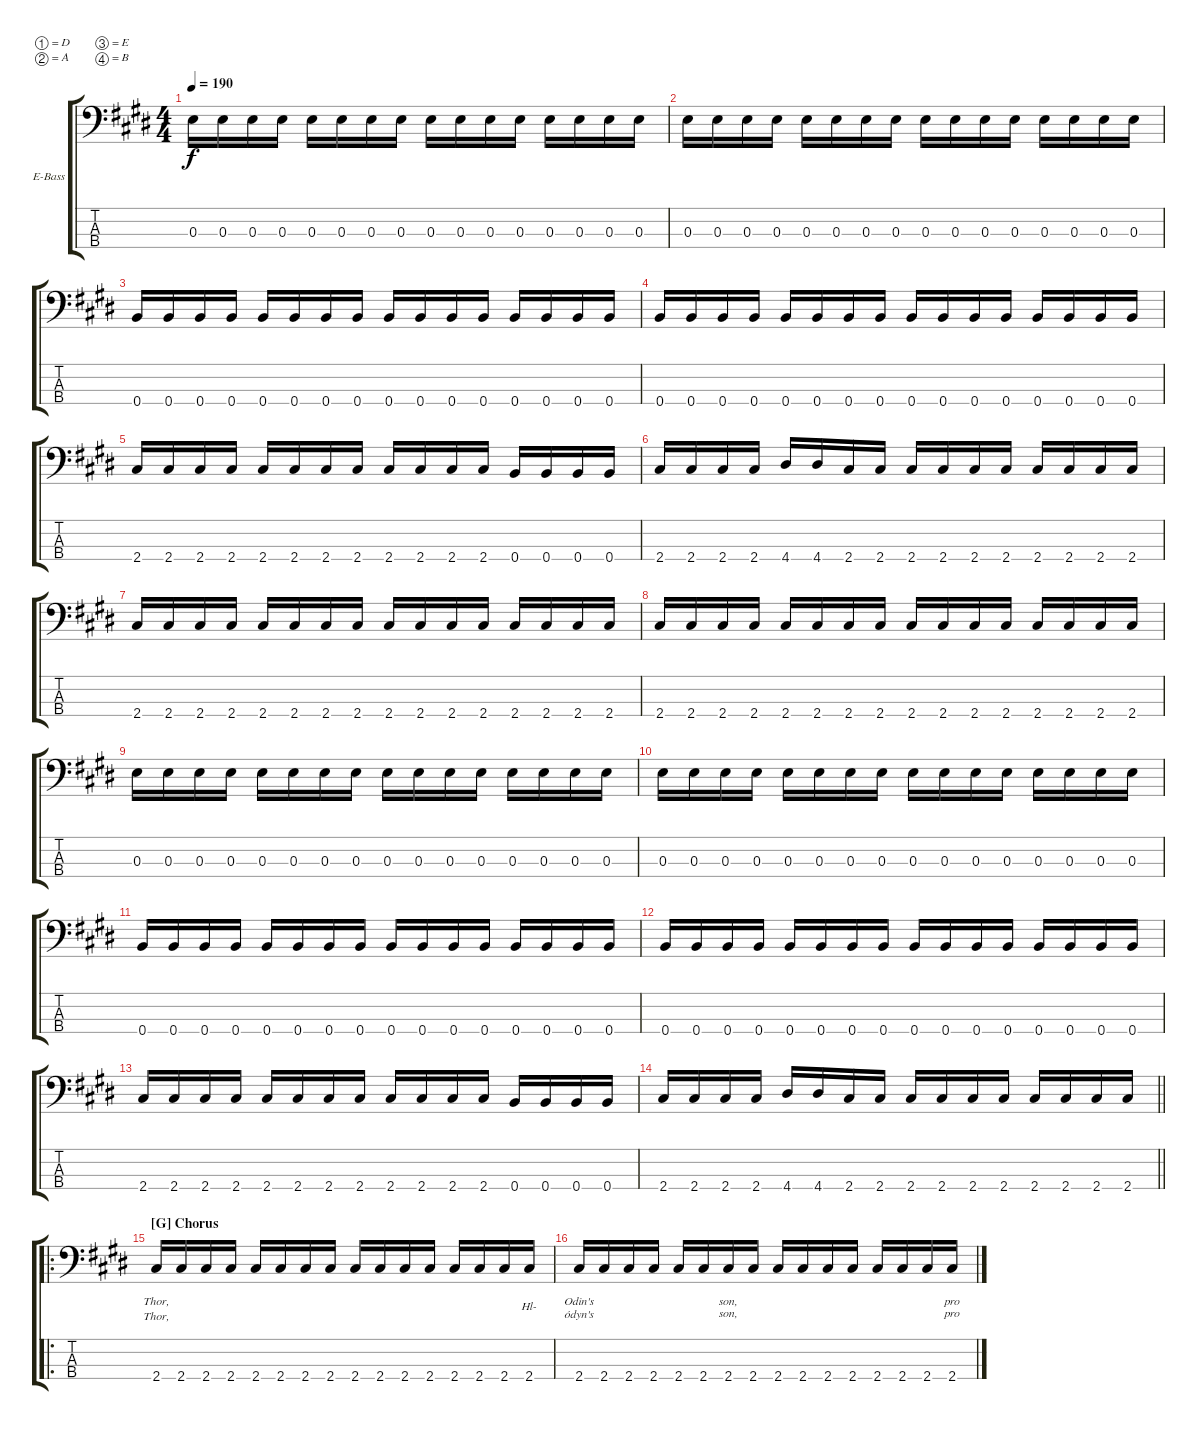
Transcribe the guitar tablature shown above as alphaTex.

\bracketExtendMode groupsimilarinstruments
\firstSystemTrackNameOrientation horizontal
\otherSystemsTrackNameOrientation horizontal
\track ("Bass" "E-Bass") {instrument electricbasspick}
\staff {score tabs}
\tuning (D3 A2 E1 B0)
\ts (4 4)
\tempo 190
\clef f4
\ks c#minor
0.3.16{ot 8vb lyrics (0 "") lyrics (1 "") lyrics (2 "") lyrics (3 "") lyrics (4 "") dy f} 0.3.16{ot 8vb lyrics (0 "") lyrics (1 "") lyrics (2 "") lyrics (3 "") lyrics (4 "")} 0.3.16{ot 8vb lyrics (0 "") lyrics (1 "") lyrics (2 "") lyrics (3 "") lyrics (4 "")} 0.3.16{ot 8vb lyrics (0 "") lyrics (1 "") lyrics (2 "") lyrics (3 "") lyrics (4 "")} 0.3.16{ot 8vb lyrics (0 "") lyrics (1 "") lyrics (2 "") lyrics (3 "") lyrics (4 "")} 0.3.16{ot 8vb lyrics (0 "") lyrics (1 "") lyrics (2 "") lyrics (3 "") lyrics (4 "")} 0.3.16{ot 8vb lyrics (0 "") lyrics (1 "") lyrics (2 "") lyrics (3 "") lyrics (4 "")} 0.3.16{ot 8vb lyrics (0 "") lyrics (1 "") lyrics (2 "") lyrics (3 "") lyrics (4 "")} 0.3.16{ot 8vb lyrics (0 "") lyrics (1 "") lyrics (2 "") lyrics (3 "") lyrics (4 "")} 0.3.16{ot 8vb lyrics (0 "") lyrics (1 "") lyrics (2 "") lyrics (3 "") lyrics (4 "")} 0.3.16{ot 8vb lyrics (0 "") lyrics (1 "") lyrics (2 "") lyrics (3 "") lyrics (4 "")} 0.3.16{ot 8vb lyrics (0 "") lyrics (1 "") lyrics (2 "") lyrics (3 "") lyrics (4 "")} 0.3.16{ot 8vb lyrics (0 "") lyrics (1 "") lyrics (2 "") lyrics (3 "") lyrics (4 "")} 0.3.16{ot 8vb lyrics (0 "") lyrics (1 "") lyrics (2 "") lyrics (3 "") lyrics (4 "")} 0.3.16{ot 8vb lyrics (0 "") lyrics (1 "") lyrics (2 "") lyrics (3 "") lyrics (4 "")} 0.3.16{ot 8vb lyrics (0 "") lyrics (1 "") lyrics (2 "") lyrics (3 "") lyrics (4 "")} |
0.3.16{ot 8vb lyrics (0 "") lyrics (1 "") lyrics (2 "") lyrics (3 "") lyrics (4 "")} 0.3.16{ot 8vb lyrics (0 "") lyrics (1 "") lyrics (2 "") lyrics (3 "") lyrics (4 "")} 0.3.16{ot 8vb lyrics (0 "") lyrics (1 "") lyrics (2 "") lyrics (3 "") lyrics (4 "")} 0.3.16{ot 8vb lyrics (0 "") lyrics (1 "") lyrics (2 "") lyrics (3 "") lyrics (4 "")} 0.3.16{ot 8vb lyrics (0 "") lyrics (1 "") lyrics (2 "") lyrics (3 "") lyrics (4 "")} 0.3.16{ot 8vb lyrics (0 "") lyrics (1 "") lyrics (2 "") lyrics (3 "") lyrics (4 "")} 0.3.16{ot 8vb lyrics (0 "") lyrics (1 "") lyrics (2 "") lyrics (3 "") lyrics (4 "")} 0.3.16{ot 8vb lyrics (0 "") lyrics (1 "") lyrics (2 "") lyrics (3 "") lyrics (4 "")} 0.3.16{ot 8vb lyrics (0 "") lyrics (1 "") lyrics (2 "") lyrics (3 "") lyrics (4 "")} 0.3.16{ot 8vb lyrics (0 "") lyrics (1 "") lyrics (2 "") lyrics (3 "") lyrics (4 "")} 0.3.16{ot 8vb lyrics (0 "") lyrics (1 "") lyrics (2 "") lyrics (3 "") lyrics (4 "")} 0.3.16{ot 8vb lyrics (0 "") lyrics (1 "") lyrics (2 "") lyrics (3 "") lyrics (4 "")} 0.3.16{ot 8vb lyrics (0 "") lyrics (1 "") lyrics (2 "") lyrics (3 "") lyrics (4 "")} 0.3.16{ot 8vb lyrics (0 "") lyrics (1 "") lyrics (2 "") lyrics (3 "") lyrics (4 "")} 0.3.16{ot 8vb lyrics (0 "") lyrics (1 "") lyrics (2 "") lyrics (3 "") lyrics (4 "")} 0.3.16{ot 8vb lyrics (0 "") lyrics (1 "") lyrics (2 "") lyrics (3 "") lyrics (4 "")} |
0.4.16{ot 8vb lyrics (0 "") lyrics (1 "") lyrics (2 "") lyrics (3 "") lyrics (4 "")} 0.4.16{ot 8vb lyrics (0 "") lyrics (1 "") lyrics (2 "") lyrics (3 "") lyrics (4 "")} 0.4.16{ot 8vb lyrics (0 "") lyrics (1 "") lyrics (2 "") lyrics (3 "") lyrics (4 "")} 0.4.16{ot 8vb lyrics (0 "") lyrics (1 "") lyrics (2 "") lyrics (3 "") lyrics (4 "")} 0.4.16{ot 8vb lyrics (0 "") lyrics (1 "") lyrics (2 "") lyrics (3 "") lyrics (4 "")} 0.4.16{ot 8vb lyrics (0 "") lyrics (1 "") lyrics (2 "") lyrics (3 "") lyrics (4 "")} 0.4.16{ot 8vb lyrics (0 "") lyrics (1 "") lyrics (2 "") lyrics (3 "") lyrics (4 "")} 0.4.16{ot 8vb lyrics (0 "") lyrics (1 "") lyrics (2 "") lyrics (3 "") lyrics (4 "")} 0.4.16{ot 8vb lyrics (0 "") lyrics (1 "") lyrics (2 "") lyrics (3 "") lyrics (4 "")} 0.4.16{ot 8vb lyrics (0 "") lyrics (1 "") lyrics (2 "") lyrics (3 "") lyrics (4 "")} 0.4.16{ot 8vb lyrics (0 "") lyrics (1 "") lyrics (2 "") lyrics (3 "") lyrics (4 "")} 0.4.16{ot 8vb lyrics (0 "") lyrics (1 "") lyrics (2 "") lyrics (3 "") lyrics (4 "")} 0.4.16{ot 8vb lyrics (0 "") lyrics (1 "") lyrics (2 "") lyrics (3 "") lyrics (4 "")} 0.4.16{ot 8vb lyrics (0 "") lyrics (1 "") lyrics (2 "") lyrics (3 "") lyrics (4 "")} 0.4.16{ot 8vb lyrics (0 "") lyrics (1 "") lyrics (2 "") lyrics (3 "") lyrics (4 "")} 0.4.16{ot 8vb lyrics (0 "") lyrics (1 "") lyrics (2 "") lyrics (3 "") lyrics (4 "")} |
0.4.16{ot 8vb lyrics (0 "") lyrics (1 "") lyrics (2 "") lyrics (3 "") lyrics (4 "")} 0.4.16{ot 8vb lyrics (0 "") lyrics (1 "") lyrics (2 "") lyrics (3 "") lyrics (4 "")} 0.4.16{ot 8vb lyrics (0 "") lyrics (1 "") lyrics (2 "") lyrics (3 "") lyrics (4 "")} 0.4.16{ot 8vb lyrics (0 "") lyrics (1 "") lyrics (2 "") lyrics (3 "") lyrics (4 "")} 0.4.16{ot 8vb lyrics (0 "") lyrics (1 "") lyrics (2 "") lyrics (3 "") lyrics (4 "")} 0.4.16{ot 8vb lyrics (0 "") lyrics (1 "") lyrics (2 "") lyrics (3 "") lyrics (4 "")} 0.4.16{ot 8vb lyrics (0 "") lyrics (1 "") lyrics (2 "") lyrics (3 "") lyrics (4 "")} 0.4.16{ot 8vb lyrics (0 "") lyrics (1 "") lyrics (2 "") lyrics (3 "") lyrics (4 "")} 0.4.16{ot 8vb lyrics (0 "") lyrics (1 "") lyrics (2 "") lyrics (3 "") lyrics (4 "")} 0.4.16{ot 8vb lyrics (0 "") lyrics (1 "") lyrics (2 "") lyrics (3 "") lyrics (4 "")} 0.4.16{ot 8vb lyrics (0 "") lyrics (1 "") lyrics (2 "") lyrics (3 "") lyrics (4 "")} 0.4.16{ot 8vb lyrics (0 "") lyrics (1 "") lyrics (2 "") lyrics (3 "") lyrics (4 "")} 0.4.16{ot 8vb lyrics (0 "") lyrics (1 "") lyrics (2 "") lyrics (3 "") lyrics (4 "")} 0.4.16{ot 8vb lyrics (0 "") lyrics (1 "") lyrics (2 "") lyrics (3 "") lyrics (4 "")} 0.4.16{ot 8vb lyrics (0 "") lyrics (1 "") lyrics (2 "") lyrics (3 "") lyrics (4 "")} 0.4.16{ot 8vb lyrics (0 "") lyrics (1 "") lyrics (2 "") lyrics (3 "") lyrics (4 "")} |
2.4.16{ot 8vb lyrics (0 "") lyrics (1 "") lyrics (2 "") lyrics (3 "") lyrics (4 "")} 2.4.16{ot 8vb lyrics (0 "") lyrics (1 "") lyrics (2 "") lyrics (3 "") lyrics (4 "")} 2.4.16{ot 8vb lyrics (0 "") lyrics (1 "") lyrics (2 "") lyrics (3 "") lyrics (4 "")} 2.4.16{ot 8vb lyrics (0 "") lyrics (1 "") lyrics (2 "") lyrics (3 "") lyrics (4 "")} 2.4.16{ot 8vb lyrics (0 "") lyrics (1 "") lyrics (2 "") lyrics (3 "") lyrics (4 "")} 2.4.16{ot 8vb lyrics (0 "") lyrics (1 "") lyrics (2 "") lyrics (3 "") lyrics (4 "")} 2.4.16{ot 8vb lyrics (0 "") lyrics (1 "") lyrics (2 "") lyrics (3 "") lyrics (4 "")} 2.4.16{ot 8vb lyrics (0 "") lyrics (1 "") lyrics (2 "") lyrics (3 "") lyrics (4 "")} 2.4.16{ot 8vb lyrics (0 "") lyrics (1 "") lyrics (2 "") lyrics (3 "") lyrics (4 "")} 2.4.16{ot 8vb lyrics (0 "") lyrics (1 "") lyrics (2 "") lyrics (3 "") lyrics (4 "")} 2.4.16{ot 8vb lyrics (0 "") lyrics (1 "") lyrics (2 "") lyrics (3 "") lyrics (4 "")} 2.4.16{ot 8vb lyrics (0 "") lyrics (1 "") lyrics (2 "") lyrics (3 "") lyrics (4 "")} 0.4.16{ot 8vb lyrics (0 "") lyrics (1 "") lyrics (2 "") lyrics (3 "") lyrics (4 "")} 0.4.16{ot 8vb lyrics (0 "") lyrics (1 "") lyrics (2 "") lyrics (3 "") lyrics (4 "")} 0.4.16{ot 8vb lyrics (0 "") lyrics (1 "") lyrics (2 "") lyrics (3 "") lyrics (4 "")} 0.4.16{ot 8vb lyrics (0 "") lyrics (1 "") lyrics (2 "") lyrics (3 "") lyrics (4 "")} |
2.4.16{ot 8vb lyrics (0 "") lyrics (1 "") lyrics (2 "") lyrics (3 "") lyrics (4 "")} 2.4.16{ot 8vb lyrics (0 "") lyrics (1 "") lyrics (2 "") lyrics (3 "") lyrics (4 "")} 2.4.16{ot 8vb lyrics (0 "") lyrics (1 "") lyrics (2 "") lyrics (3 "") lyrics (4 "")} 2.4.16{ot 8vb lyrics (0 "") lyrics (1 "") lyrics (2 "") lyrics (3 "") lyrics (4 "")} 4.4.16{ot 8vb lyrics (0 "") lyrics (1 "") lyrics (2 "") lyrics (3 "") lyrics (4 "")} 4.4.16{ot 8vb lyrics (0 "") lyrics (1 "") lyrics (2 "") lyrics (3 "") lyrics (4 "")} 2.4.16{ot 8vb lyrics (0 "") lyrics (1 "") lyrics (2 "") lyrics (3 "") lyrics (4 "")} 2.4.16{ot 8vb lyrics (0 "") lyrics (1 "") lyrics (2 "") lyrics (3 "") lyrics (4 "")} 2.4.16{ot 8vb lyrics (0 "") lyrics (1 "") lyrics (2 "") lyrics (3 "") lyrics (4 "")} 2.4.16{ot 8vb lyrics (0 "") lyrics (1 "") lyrics (2 "") lyrics (3 "") lyrics (4 "")} 2.4.16{ot 8vb lyrics (0 "") lyrics (1 "") lyrics (2 "") lyrics (3 "") lyrics (4 "")} 2.4.16{ot 8vb lyrics (0 "") lyrics (1 "") lyrics (2 "") lyrics (3 "") lyrics (4 "")} 2.4.16{ot 8vb lyrics (0 "") lyrics (1 "") lyrics (2 "") lyrics (3 "") lyrics (4 "")} 2.4.16{ot 8vb lyrics (0 "") lyrics (1 "") lyrics (2 "") lyrics (3 "") lyrics (4 "")} 2.4.16{ot 8vb lyrics (0 "") lyrics (1 "") lyrics (2 "") lyrics (3 "") lyrics (4 "")} 2.4.16{ot 8vb lyrics (0 "") lyrics (1 "") lyrics (2 "") lyrics (3 "") lyrics (4 "")} |
2.4.16{ot 8vb lyrics (0 "") lyrics (1 "") lyrics (2 "") lyrics (3 "") lyrics (4 "")} 2.4.16{ot 8vb lyrics (0 "") lyrics (1 "") lyrics (2 "") lyrics (3 "") lyrics (4 "")} 2.4.16{ot 8vb lyrics (0 "") lyrics (1 "") lyrics (2 "") lyrics (3 "") lyrics (4 "")} 2.4.16{ot 8vb lyrics (0 "") lyrics (1 "") lyrics (2 "") lyrics (3 "") lyrics (4 "")} 2.4.16{ot 8vb lyrics (0 "") lyrics (1 "") lyrics (2 "") lyrics (3 "") lyrics (4 "")} 2.4.16{ot 8vb lyrics (0 "") lyrics (1 "") lyrics (2 "") lyrics (3 "") lyrics (4 "")} 2.4.16{ot 8vb lyrics (0 "") lyrics (1 "") lyrics (2 "") lyrics (3 "") lyrics (4 "")} 2.4.16{ot 8vb lyrics (0 "") lyrics (1 "") lyrics (2 "") lyrics (3 "") lyrics (4 "")} 2.4.16{ot 8vb lyrics (0 "") lyrics (1 "") lyrics (2 "") lyrics (3 "") lyrics (4 "")} 2.4.16{ot 8vb lyrics (0 "") lyrics (1 "") lyrics (2 "") lyrics (3 "") lyrics (4 "")} 2.4.16{ot 8vb lyrics (0 "") lyrics (1 "") lyrics (2 "") lyrics (3 "") lyrics (4 "")} 2.4.16{ot 8vb lyrics (0 "") lyrics (1 "") lyrics (2 "") lyrics (3 "") lyrics (4 "")} 2.4.16{ot 8vb lyrics (0 "") lyrics (1 "") lyrics (2 "") lyrics (3 "") lyrics (4 "")} 2.4.16{ot 8vb lyrics (0 "") lyrics (1 "") lyrics (2 "") lyrics (3 "") lyrics (4 "")} 2.4.16{ot 8vb lyrics (0 "") lyrics (1 "") lyrics (2 "") lyrics (3 "") lyrics (4 "")} 2.4.16{ot 8vb lyrics (0 "") lyrics (1 "") lyrics (2 "") lyrics (3 "") lyrics (4 "")} |
2.4.16{ot 8vb lyrics (0 "") lyrics (1 "") lyrics (2 "") lyrics (3 "") lyrics (4 "")} 2.4.16{ot 8vb lyrics (0 "") lyrics (1 "") lyrics (2 "") lyrics (3 "") lyrics (4 "")} 2.4.16{ot 8vb lyrics (0 "") lyrics (1 "") lyrics (2 "") lyrics (3 "") lyrics (4 "")} 2.4.16{ot 8vb lyrics (0 "") lyrics (1 "") lyrics (2 "") lyrics (3 "") lyrics (4 "")} 2.4.16{ot 8vb lyrics (0 "") lyrics (1 "") lyrics (2 "") lyrics (3 "") lyrics (4 "")} 2.4.16{ot 8vb lyrics (0 "") lyrics (1 "") lyrics (2 "") lyrics (3 "") lyrics (4 "")} 2.4.16{ot 8vb lyrics (0 "") lyrics (1 "") lyrics (2 "") lyrics (3 "") lyrics (4 "")} 2.4.16{ot 8vb lyrics (0 "") lyrics (1 "") lyrics (2 "") lyrics (3 "") lyrics (4 "")} 2.4.16{ot 8vb lyrics (0 "") lyrics (1 "") lyrics (2 "") lyrics (3 "") lyrics (4 "")} 2.4.16{ot 8vb lyrics (0 "") lyrics (1 "") lyrics (2 "") lyrics (3 "") lyrics (4 "")} 2.4.16{ot 8vb lyrics (0 "") lyrics (1 "") lyrics (2 "") lyrics (3 "") lyrics (4 "")} 2.4.16{ot 8vb lyrics (0 "") lyrics (1 "") lyrics (2 "") lyrics (3 "") lyrics (4 "")} 2.4.16{ot 8vb lyrics (0 "") lyrics (1 "") lyrics (2 "") lyrics (3 "") lyrics (4 "")} 2.4.16{ot 8vb lyrics (0 "") lyrics (1 "") lyrics (2 "") lyrics (3 "") lyrics (4 "")} 2.4.16{ot 8vb lyrics (0 "") lyrics (1 "") lyrics (2 "") lyrics (3 "") lyrics (4 "")} 2.4.16{ot 8vb lyrics (0 "") lyrics (1 "") lyrics (2 "") lyrics (3 "") lyrics (4 "")} |
0.3.16{ot 8vb lyrics (0 "") lyrics (1 "") lyrics (2 "") lyrics (3 "") lyrics (4 "")} 0.3.16{ot 8vb lyrics (0 "") lyrics (1 "") lyrics (2 "") lyrics (3 "") lyrics (4 "")} 0.3.16{ot 8vb lyrics (0 "") lyrics (1 "") lyrics (2 "") lyrics (3 "") lyrics (4 "")} 0.3.16{ot 8vb lyrics (0 "") lyrics (1 "") lyrics (2 "") lyrics (3 "") lyrics (4 "")} 0.3.16{ot 8vb lyrics (0 "") lyrics (1 "") lyrics (2 "") lyrics (3 "") lyrics (4 "")} 0.3.16{ot 8vb lyrics (0 "") lyrics (1 "") lyrics (2 "") lyrics (3 "") lyrics (4 "")} 0.3.16{ot 8vb lyrics (0 "") lyrics (1 "") lyrics (2 "") lyrics (3 "") lyrics (4 "")} 0.3.16{ot 8vb lyrics (0 "") lyrics (1 "") lyrics (2 "") lyrics (3 "") lyrics (4 "")} 0.3.16{ot 8vb lyrics (0 "") lyrics (1 "") lyrics (2 "") lyrics (3 "") lyrics (4 "")} 0.3.16{ot 8vb lyrics (0 "") lyrics (1 "") lyrics (2 "") lyrics (3 "") lyrics (4 "")} 0.3.16{ot 8vb lyrics (0 "") lyrics (1 "") lyrics (2 "") lyrics (3 "") lyrics (4 "")} 0.3.16{ot 8vb lyrics (0 "") lyrics (1 "") lyrics (2 "") lyrics (3 "") lyrics (4 "")} 0.3.16{ot 8vb lyrics (0 "") lyrics (1 "") lyrics (2 "") lyrics (3 "") lyrics (4 "")} 0.3.16{ot 8vb lyrics (0 "") lyrics (1 "") lyrics (2 "") lyrics (3 "") lyrics (4 "")} 0.3.16{ot 8vb lyrics (0 "") lyrics (1 "") lyrics (2 "") lyrics (3 "") lyrics (4 "")} 0.3.16{ot 8vb lyrics (0 "") lyrics (1 "") lyrics (2 "") lyrics (3 "") lyrics (4 "")} |
0.3.16{ot 8vb lyrics (0 "") lyrics (1 "") lyrics (2 "") lyrics (3 "") lyrics (4 "")} 0.3.16{ot 8vb lyrics (0 "") lyrics (1 "") lyrics (2 "") lyrics (3 "") lyrics (4 "")} 0.3.16{ot 8vb lyrics (0 "") lyrics (1 "") lyrics (2 "") lyrics (3 "") lyrics (4 "")} 0.3.16{ot 8vb lyrics (0 "") lyrics (1 "") lyrics (2 "") lyrics (3 "") lyrics (4 "")} 0.3.16{ot 8vb lyrics (0 "") lyrics (1 "") lyrics (2 "") lyrics (3 "") lyrics (4 "")} 0.3.16{ot 8vb lyrics (0 "") lyrics (1 "") lyrics (2 "") lyrics (3 "") lyrics (4 "")} 0.3.16{ot 8vb lyrics (0 "") lyrics (1 "") lyrics (2 "") lyrics (3 "") lyrics (4 "")} 0.3.16{ot 8vb lyrics (0 "") lyrics (1 "") lyrics (2 "") lyrics (3 "") lyrics (4 "")} 0.3.16{ot 8vb lyrics (0 "") lyrics (1 "") lyrics (2 "") lyrics (3 "") lyrics (4 "")} 0.3.16{ot 8vb lyrics (0 "") lyrics (1 "") lyrics (2 "") lyrics (3 "") lyrics (4 "")} 0.3.16{ot 8vb lyrics (0 "") lyrics (1 "") lyrics (2 "") lyrics (3 "") lyrics (4 "")} 0.3.16{ot 8vb lyrics (0 "") lyrics (1 "") lyrics (2 "") lyrics (3 "") lyrics (4 "")} 0.3.16{ot 8vb lyrics (0 "") lyrics (1 "") lyrics (2 "") lyrics (3 "") lyrics (4 "")} 0.3.16{ot 8vb lyrics (0 "") lyrics (1 "") lyrics (2 "") lyrics (3 "") lyrics (4 "")} 0.3.16{ot 8vb lyrics (0 "") lyrics (1 "") lyrics (2 "") lyrics (3 "") lyrics (4 "")} 0.3.16{ot 8vb lyrics (0 "") lyrics (1 "") lyrics (2 "") lyrics (3 "") lyrics (4 "")} |
0.4.16{ot 8vb lyrics (0 "") lyrics (1 "") lyrics (2 "") lyrics (3 "") lyrics (4 "")} 0.4.16{ot 8vb lyrics (0 "") lyrics (1 "") lyrics (2 "") lyrics (3 "") lyrics (4 "")} 0.4.16{ot 8vb lyrics (0 "") lyrics (1 "") lyrics (2 "") lyrics (3 "") lyrics (4 "")} 0.4.16{ot 8vb lyrics (0 "") lyrics (1 "") lyrics (2 "") lyrics (3 "") lyrics (4 "")} 0.4.16{ot 8vb lyrics (0 "") lyrics (1 "") lyrics (2 "") lyrics (3 "") lyrics (4 "")} 0.4.16{ot 8vb lyrics (0 "") lyrics (1 "") lyrics (2 "") lyrics (3 "") lyrics (4 "")} 0.4.16{ot 8vb lyrics (0 "") lyrics (1 "") lyrics (2 "") lyrics (3 "") lyrics (4 "")} 0.4.16{ot 8vb lyrics (0 "") lyrics (1 "") lyrics (2 "") lyrics (3 "") lyrics (4 "")} 0.4.16{ot 8vb lyrics (0 "") lyrics (1 "") lyrics (2 "") lyrics (3 "") lyrics (4 "")} 0.4.16{ot 8vb lyrics (0 "") lyrics (1 "") lyrics (2 "") lyrics (3 "") lyrics (4 "")} 0.4.16{ot 8vb lyrics (0 "") lyrics (1 "") lyrics (2 "") lyrics (3 "") lyrics (4 "")} 0.4.16{ot 8vb lyrics (0 "") lyrics (1 "") lyrics (2 "") lyrics (3 "") lyrics (4 "")} 0.4.16{ot 8vb lyrics (0 "") lyrics (1 "") lyrics (2 "") lyrics (3 "") lyrics (4 "")} 0.4.16{ot 8vb lyrics (0 "") lyrics (1 "") lyrics (2 "") lyrics (3 "") lyrics (4 "")} 0.4.16{ot 8vb lyrics (0 "") lyrics (1 "") lyrics (2 "") lyrics (3 "") lyrics (4 "")} 0.4.16{ot 8vb lyrics (0 "") lyrics (1 "") lyrics (2 "") lyrics (3 "") lyrics (4 "")} |
0.4.16{ot 8vb lyrics (0 "") lyrics (1 "") lyrics (2 "") lyrics (3 "") lyrics (4 "")} 0.4.16{ot 8vb lyrics (0 "") lyrics (1 "") lyrics (2 "") lyrics (3 "") lyrics (4 "")} 0.4.16{ot 8vb lyrics (0 "") lyrics (1 "") lyrics (2 "") lyrics (3 "") lyrics (4 "")} 0.4.16{ot 8vb lyrics (0 "") lyrics (1 "") lyrics (2 "") lyrics (3 "") lyrics (4 "")} 0.4.16{ot 8vb lyrics (0 "") lyrics (1 "") lyrics (2 "") lyrics (3 "") lyrics (4 "")} 0.4.16{ot 8vb lyrics (0 "") lyrics (1 "") lyrics (2 "") lyrics (3 "") lyrics (4 "")} 0.4.16{ot 8vb lyrics (0 "") lyrics (1 "") lyrics (2 "") lyrics (3 "") lyrics (4 "")} 0.4.16{ot 8vb lyrics (0 "") lyrics (1 "") lyrics (2 "") lyrics (3 "") lyrics (4 "")} 0.4.16{ot 8vb lyrics (0 "") lyrics (1 "") lyrics (2 "") lyrics (3 "") lyrics (4 "")} 0.4.16{ot 8vb lyrics (0 "") lyrics (1 "") lyrics (2 "") lyrics (3 "") lyrics (4 "")} 0.4.16{ot 8vb lyrics (0 "") lyrics (1 "") lyrics (2 "") lyrics (3 "") lyrics (4 "")} 0.4.16{ot 8vb lyrics (0 "") lyrics (1 "") lyrics (2 "") lyrics (3 "") lyrics (4 "")} 0.4.16{ot 8vb lyrics (0 "") lyrics (1 "") lyrics (2 "") lyrics (3 "") lyrics (4 "")} 0.4.16{ot 8vb lyrics (0 "") lyrics (1 "") lyrics (2 "") lyrics (3 "") lyrics (4 "")} 0.4.16{ot 8vb lyrics (0 "") lyrics (1 "") lyrics (2 "") lyrics (3 "") lyrics (4 "")} 0.4.16{ot 8vb lyrics (0 "") lyrics (1 "") lyrics (2 "") lyrics (3 "") lyrics (4 "")} |
2.4.16{ot 8vb lyrics (0 "") lyrics (1 "") lyrics (2 "") lyrics (3 "") lyrics (4 "")} 2.4.16{ot 8vb lyrics (0 "") lyrics (1 "") lyrics (2 "") lyrics (3 "") lyrics (4 "")} 2.4.16{ot 8vb lyrics (0 "") lyrics (1 "") lyrics (2 "") lyrics (3 "") lyrics (4 "")} 2.4.16{ot 8vb lyrics (0 "") lyrics (1 "") lyrics (2 "") lyrics (3 "") lyrics (4 "")} 2.4.16{ot 8vb lyrics (0 "") lyrics (1 "") lyrics (2 "") lyrics (3 "") lyrics (4 "")} 2.4.16{ot 8vb lyrics (0 "") lyrics (1 "") lyrics (2 "") lyrics (3 "") lyrics (4 "")} 2.4.16{ot 8vb lyrics (0 "") lyrics (1 "") lyrics (2 "") lyrics (3 "") lyrics (4 "")} 2.4.16{ot 8vb lyrics (0 "") lyrics (1 "") lyrics (2 "") lyrics (3 "") lyrics (4 "")} 2.4.16{ot 8vb lyrics (0 "") lyrics (1 "") lyrics (2 "") lyrics (3 "") lyrics (4 "")} 2.4.16{ot 8vb lyrics (0 "") lyrics (1 "") lyrics (2 "") lyrics (3 "") lyrics (4 "")} 2.4.16{ot 8vb lyrics (0 "") lyrics (1 "") lyrics (2 "") lyrics (3 "") lyrics (4 "")} 2.4.16{ot 8vb lyrics (0 "") lyrics (1 "") lyrics (2 "") lyrics (3 "") lyrics (4 "")} 0.4.16{ot 8vb lyrics (0 "") lyrics (1 "") lyrics (2 "") lyrics (3 "") lyrics (4 "")} 0.4.16{ot 8vb lyrics (0 "") lyrics (1 "") lyrics (2 "") lyrics (3 "") lyrics (4 "")} 0.4.16{ot 8vb lyrics (0 "") lyrics (1 "") lyrics (2 "") lyrics (3 "") lyrics (4 "")} 0.4.16{ot 8vb lyrics (0 "") lyrics (1 "") lyrics (2 "") lyrics (3 "") lyrics (4 "")} |
\barLineRight lightlight
2.4.16{ot 8vb lyrics (0 "") lyrics (1 "") lyrics (2 "") lyrics (3 "") lyrics (4 "")} 2.4.16{ot 8vb lyrics (0 "") lyrics (1 "") lyrics (2 "") lyrics (3 "") lyrics (4 "")} 2.4.16{ot 8vb lyrics (0 "") lyrics (1 "") lyrics (2 "") lyrics (3 "") lyrics (4 "")} 2.4.16{ot 8vb lyrics (0 "") lyrics (1 "") lyrics (2 "") lyrics (3 "") lyrics (4 "")} 4.4.16{ot 8vb lyrics (0 "") lyrics (1 "") lyrics (2 "") lyrics (3 "") lyrics (4 "")} 4.4.16{ot 8vb lyrics (0 "") lyrics (1 "") lyrics (2 "") lyrics (3 "") lyrics (4 "")} 2.4.16{ot 8vb lyrics (0 "") lyrics (1 "") lyrics (2 "") lyrics (3 "") lyrics (4 "")} 2.4.16{ot 8vb lyrics (0 "") lyrics (1 "") lyrics (2 "") lyrics (3 "") lyrics (4 "")} 2.4.16{ot 8vb lyrics (0 "") lyrics (1 "") lyrics (2 "") lyrics (3 "") lyrics (4 "")} 2.4.16{ot 8vb lyrics (0 "") lyrics (1 "") lyrics (2 "") lyrics (3 "") lyrics (4 "")} 2.4.16{ot 8vb lyrics (0 "") lyrics (1 "") lyrics (2 "") lyrics (3 "") lyrics (4 "")} 2.4.16{ot 8vb lyrics (0 "") lyrics (1 "") lyrics (2 "") lyrics (3 "") lyrics (4 "")} 2.4.16{ot 8vb lyrics (0 "") lyrics (1 "") lyrics (2 "") lyrics (3 "") lyrics (4 "")} 2.4.16{ot 8vb lyrics (0 "") lyrics (1 "") lyrics (2 "") lyrics (3 "") lyrics (4 "")} 2.4.16{ot 8vb lyrics (0 "") lyrics (1 "") lyrics (2 "") lyrics (3 "") lyrics (4 "")} 2.4.16{ot 8vb lyrics (0 "") lyrics (1 "") lyrics (2 "") lyrics (3 "") lyrics (4 "")} |
\ro
\section ("G" "Chorus")
2.4.16{ot 8vb lyrics (0 "") lyrics (1 "") lyrics (2 "") lyrics (3 "Thor,") lyrics (4 "Thor,")} 2.4.16{ot 8vb lyrics (0 "") lyrics (1 "") lyrics (2 "") lyrics (3 "") lyrics (4 "")} 2.4.16{ot 8vb lyrics (0 "") lyrics (1 "") lyrics (2 "") lyrics (3 "") lyrics (4 "")} 2.4.16{ot 8vb lyrics (0 "") lyrics (1 "") lyrics (2 "") lyrics (3 "") lyrics (4 "")} 2.4.16{ot 8vb lyrics (0 "") lyrics (1 "") lyrics (2 "") lyrics (3 "") lyrics (4 "")} 2.4.16{ot 8vb lyrics (0 "") lyrics (1 "") lyrics (2 "") lyrics (3 "") lyrics (4 "")} 2.4.16{ot 8vb lyrics (0 "") lyrics (1 "") lyrics (2 "") lyrics (3 "") lyrics (4 "")} 2.4.16{ot 8vb lyrics (0 "") lyrics (1 "") lyrics (2 "") lyrics (3 "") lyrics (4 "")} 2.4.16{ot 8vb lyrics (0 "") lyrics (1 "") lyrics (2 "") lyrics (3 "") lyrics (4 "")} 2.4.16{ot 8vb lyrics (0 "") lyrics (1 "") lyrics (2 "") lyrics (3 "") lyrics (4 "")} 2.4.16{ot 8vb lyrics (0 "") lyrics (1 "") lyrics (2 "") lyrics (3 "") lyrics (4 "")} 2.4.16{ot 8vb lyrics (0 "") lyrics (1 "") lyrics (2 "") lyrics (3 "") lyrics (4 "")} 2.4.16{ot 8vb lyrics (0 "") lyrics (1 "") lyrics (2 "") lyrics (3 "") lyrics (4 "")} 2.4.16{ot 8vb lyrics (0 "") lyrics (1 "") lyrics (2 "") lyrics (3 "") lyrics (4 "")} 2.4.16{ot 8vb lyrics (0 "") lyrics (1 "") lyrics (2 "") lyrics (3 "") lyrics (4 "")} 2.4.16{ot 8vb lyrics (0 "") lyrics (1 "") lyrics (2 "") lyrics (3 "") lyrics (4 "Hl-")} |
2.4.16{ot 8vb lyrics (0 "") lyrics (1 "") lyrics (2 "") lyrics (3 "Odin's") lyrics (4 "ódyn's")} 2.4.16{ot 8vb lyrics (0 "") lyrics (1 "") lyrics (2 "") lyrics (3 "") lyrics (4 "")} 2.4.16{ot 8vb lyrics (0 "") lyrics (1 "") lyrics (2 "") lyrics (3 "") lyrics (4 "")} 2.4.16{ot 8vb lyrics (0 "") lyrics (1 "") lyrics (2 "") lyrics (3 "") lyrics (4 "")} 2.4.16{ot 8vb lyrics (0 "") lyrics (1 "") lyrics (2 "") lyrics (3 "") lyrics (4 "")} 2.4.16{ot 8vb lyrics (0 "") lyrics (1 "") lyrics (2 "") lyrics (3 "") lyrics (4 "")} 2.4.16{ot 8vb lyrics (0 "") lyrics (1 "") lyrics (2 "") lyrics (3 "son,") lyrics (4 "son,")} 2.4.16{ot 8vb lyrics (0 "") lyrics (1 "") lyrics (2 "") lyrics (3 "") lyrics (4 "")} 2.4.16{ot 8vb lyrics (0 "") lyrics (1 "") lyrics (2 "") lyrics (3 "") lyrics (4 "")} 2.4.16{ot 8vb lyrics (0 "") lyrics (1 "") lyrics (2 "") lyrics (3 "") lyrics (4 "")} 2.4.16{ot 8vb lyrics (0 "") lyrics (1 "") lyrics (2 "") lyrics (3 "") lyrics (4 "")} 2.4.16{ot 8vb lyrics (0 "") lyrics (1 "") lyrics (2 "") lyrics (3 "") lyrics (4 "")} 2.4.16{ot 8vb lyrics (0 "") lyrics (1 "") lyrics (2 "") lyrics (3 "") lyrics (4 "")} 2.4.16{ot 8vb lyrics (0 "") lyrics (1 "") lyrics (2 "") lyrics (3 "") lyrics (4 "")} 2.4.16{ot 8vb lyrics (0 "") lyrics (1 "") lyrics (2 "") lyrics (3 "") lyrics (4 "")} 2.4.16{ot 8vb lyrics (0 "") lyrics (1 "") lyrics (2 "") lyrics (3 "pro") lyrics (4 "pro")}
